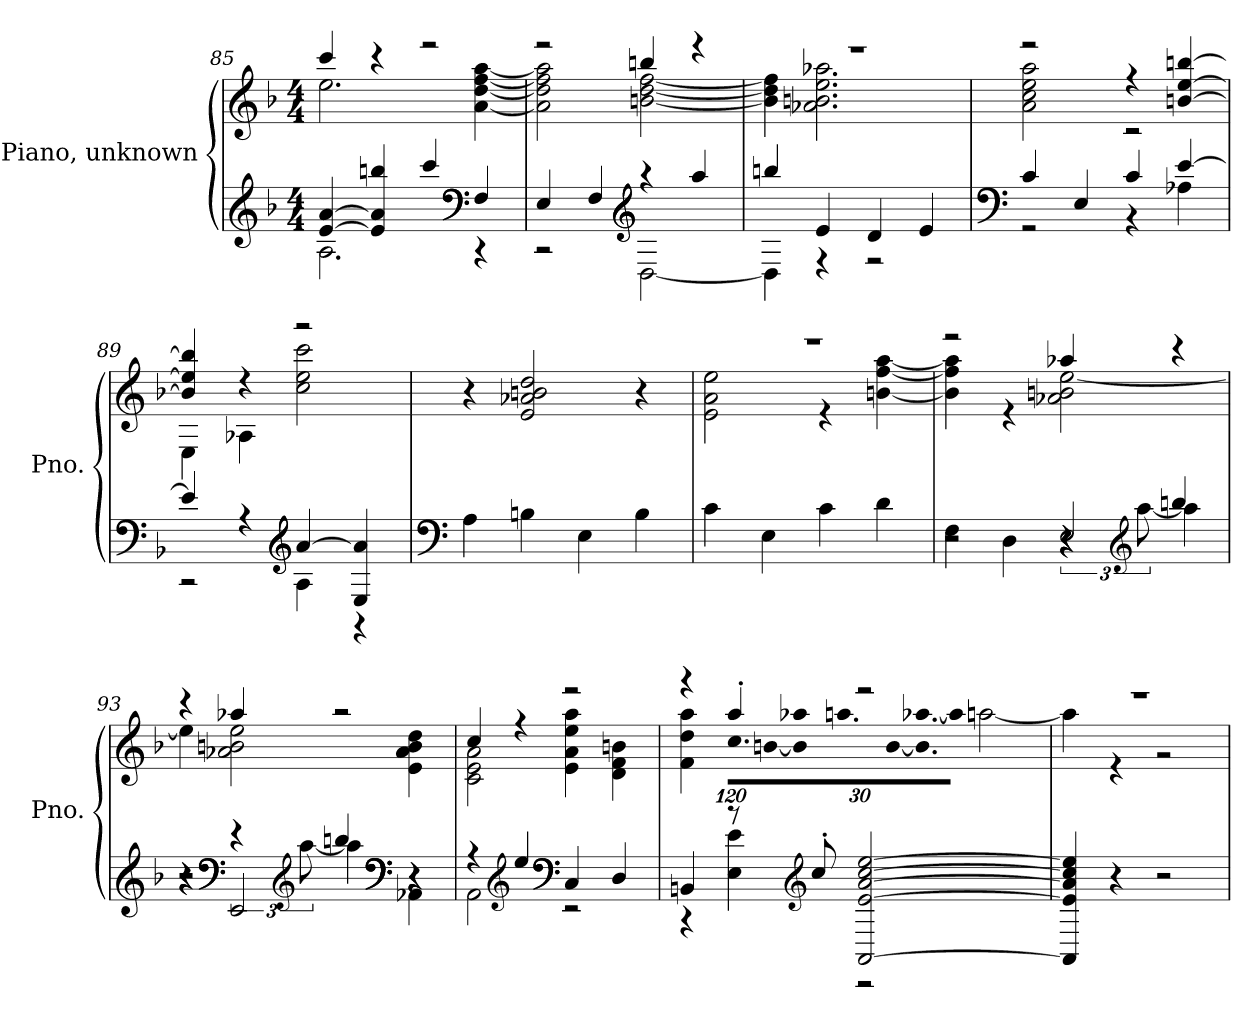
**kern	**kern
*part1	*part1
*staff2	*staff1
*I"Piano, unknown	*
*I'Pno.	*
*clefG2	*clefG2
*k[b-]	*k[b-]
*M4/4	*M4/4
=85	=85
*^	*^
[4e/ [4a/	2.A\	4ccc/	2.ee\
4e/] 4a/] 4bbn/	.	4r	.
4ccc/	.	2r	.
*clefF4	*	*	*
4F/	4r	.	[4a\ [4dd\ [4ff\ [4aa\
=86	=86	=86	=86
4E/	2r	2r	2a\] 2dd\] 2ff\] 2aa\]
4F/	.	.	.
*clefG2	*	*	*
4r	[2D\	4bbn/	[2bn\ [2dd\ [2ff\
4aa/	.	4r	.
=87	=87	=87	=87
4bbn/	4D\]	1r	4b\] 4dd\] 4ff\]
4e/	4r	.	2.a-X\ 2.bn\ 2.ee\ 2.aa-X\
4d/	2r	.	.
4e/	.	.	.
=88	=88	=88	=88
*clefF4	*	*	*
4c/	2r	2r	2a\ 2cc\ 2ee\ 2aa\
4E/	.	.	.
4c/	4r	4r	2r
[4e/	4A-X\	[4bn/ [4ee/ [4bbn/	.
!!LO:LB:g=z	!!
=89	=89	=89	=89
4e/]	2r	4b/] 4ee/] 4bb/]	4E\
4r	.	4r	4A-X\
*clefG2	*	*	*
[4a/	4A\	2r	2cc\ 2ee\ 2ccc\
4E/ 4a/]	4r	.	.
*v	*v	*	*
*	*v	*v
=90	=90
*clefF4	*
4A\	4r
4Bn\	2e/ 2a-X/ 2bn/ 2dd/
4E\	.
4B\	4r
=91	=91
*	*^
4c\	1r	2e\ 2a\ 2ee\
4E\	.	.
4c\	.	4r
4d\	.	[4bn\ [4ff\ [4aa\
=92	=92	=92
*^	*	*
*	*^	*	*
2r	4F\	2r	2r	4b\] 4ff\] 4aa\]
.	4D\	.	.	4r
4r	6r	2E/	4aa-X/	2a-X\ 2bn\ [2ee\
*clefG2	*	*	*	*
.	[12aa\	.	.	.
4bbn/	4aa\]	.	4r	.
=93	=93	=93	=93	=93
2r	4r	4r	4r	4ee\]
*clefF4	*	*	*	*
.	6r	2EE/	4aa-X/	2a-X\ 2bn\ 2ee\
*clefG2	*	*	*	*
.	[12aa\	.	.	.
4bbn/	4aa\]	.	2r	.
*clefF4	*	*	*	*
4r	4AA-X\	4r	.	4e\ 4a-\ 4b\ 4dd\
*	*v	*v	*	*
!!LO:LB:g=z	!!
=94	=94	=94	=94
4r	2AA\	4cc/	2c\ 2e\ 2a\
*clefG2	*	*	*
4ee/	.	4r	.
*clefF4	*	*	*
4C/	2r	2r	4e\ 4a\ 4ee\ 4aa\
4D/	.	.	4d\ 4f\ 4bn\
=95	=95	=95	=95
4BBn/	4r	4r	4f\ 4dd\ 4aa\
*	*	*	*Xbrackettup
!	!	!	!LO:N:vis=32.
8r	4E\ 4e\	4aa'/	1920%103cc\LLL
!	!	!	!LO:N:vis=64
.	.	.	[960%17bn\K
!	!	!	!LO:N:vis=32
.	.	.	640%23b\] 640%23aa-X\
!	!	!	!LO:N:vis=32.
.	.	.	1920%103aan\
*clefG2	*	*	*
8cc'/	.	.	.
!	!	!	!LO:N:vis=64
.	.	.	[960%17b\K
!	!	!	!LO:N:vis=32.
.	.	.	1920%103b\] [1920%103aa-X\
!	!	!	!LO:N:vis=64
.	.	.	960%17aa-\JJJk]
[2AA/ [2e/ [2a/ [2cc/ [2ee/	2r	2r	[2aan\
*v	*v	*	*
=96	=96	=96
4AA/] 4e/] 4a/] 4cc/] 4ee/]	1r	4aa\]
4r	.	4r
2r	.	2r
*	*v	*v
=	=
*-	*-
